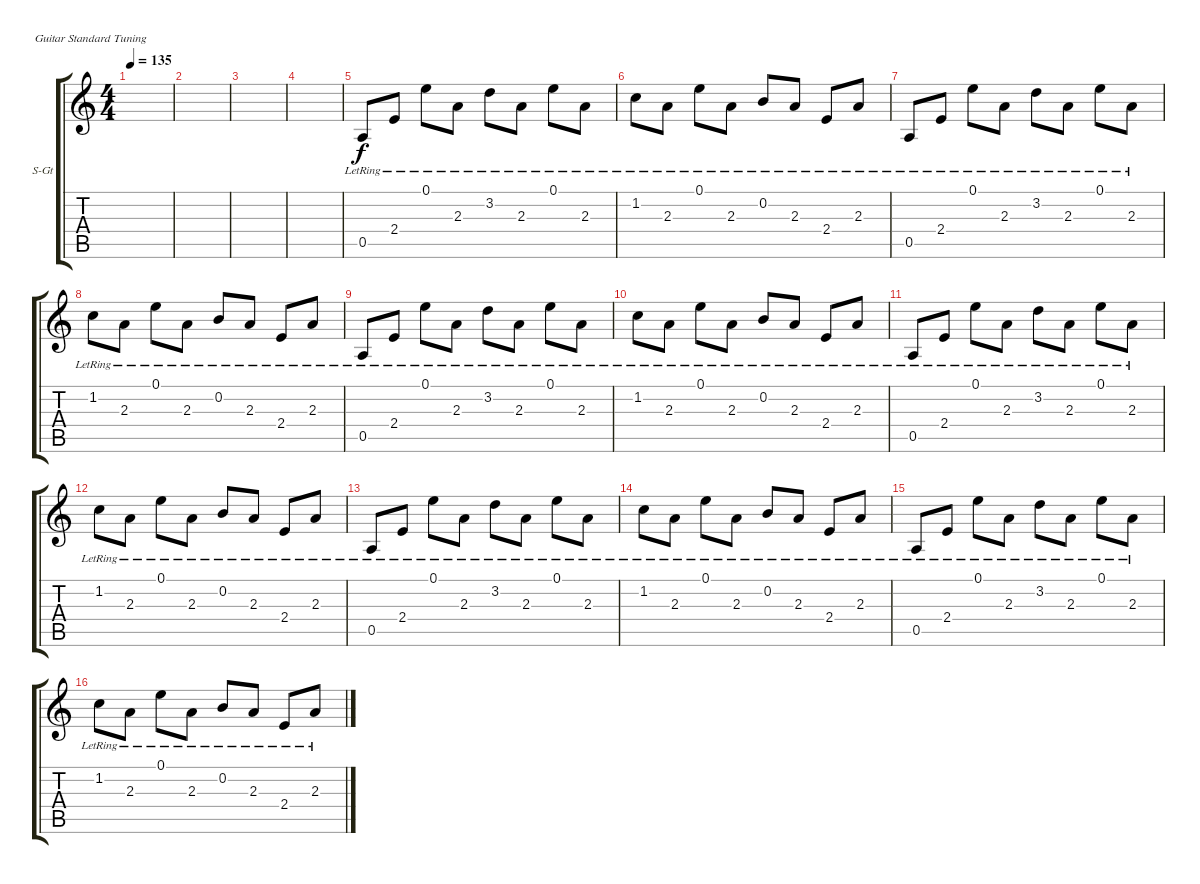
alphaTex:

\defaultSystemsLayout 4
\bracketExtendMode groupsimilarinstruments
\firstSystemTrackNameOrientation horizontal
\otherSystemsTrackNameOrientation horizontal
\track ("Steel Guitar" "S-Gt") {instrument acousticguitarsteel}
\staff {score tabs}
\tuning (E4 B3 G3 D3 A2 E2)
\ts (4 4)
\tempo 135
\clef g2
\scale
0.487395
\ks c
|
\scale
0.256303 |
\scale
0.256303 |
\scale
0.333333 |
\scale
0.333333 0.5{lr}.8 2.4{lr}.8 0.1{lr}.8 2.3{lr}.8 3.2{lr}.8 2.3{lr}.8 0.1{lr}.8 2.3{lr}.8 |
\scale
0.333333 1.2{lr}.8 2.3{lr}.8 0.1{lr}.8 2.3{lr}.8 0.2{lr}.8 2.3{lr}.8 2.4{lr}.8 2.3{lr}.8 |
\scale
0.333333 0.5{lr}.8 2.4{lr}.8 0.1{lr}.8 2.3{lr}.8 3.2{lr}.8 2.3{lr}.8 0.1{lr}.8 2.3{lr}.8 |
\scale
0.333333 1.2{lr}.8 2.3{lr}.8 0.1{lr}.8 2.3{lr}.8 0.2{lr}.8 2.3{lr}.8 2.4{lr}.8 2.3{lr}.8 |
\scale
0.333333 0.5{lr}.8 2.4{lr}.8 0.1{lr}.8 2.3{lr}.8 3.2{lr}.8 2.3{lr}.8 0.1{lr}.8 2.3{lr}.8 |
\scale
0.333333 1.2{lr}.8 2.3{lr}.8 0.1{lr}.8 2.3{lr}.8 0.2{lr}.8 2.3{lr}.8 2.4{lr}.8 2.3{lr}.8 |
\scale
0.333333 0.5{lr}.8 2.4{lr}.8 0.1{lr}.8 2.3{lr}.8 3.2{lr}.8 2.3{lr}.8 0.1{lr}.8 2.3{lr}.8 |
\scale
0.333333 1.2{lr}.8 2.3{lr}.8 0.1{lr}.8 2.3{lr}.8 0.2{lr}.8 2.3{lr}.8 2.4{lr}.8 2.3{lr}.8 |
\scale
0.333333 0.5{lr}.8 2.4{lr}.8 0.1{lr}.8 2.3{lr}.8 3.2{lr}.8 2.3{lr}.8 0.1{lr}.8 2.3{lr}.8 |
\scale
0.333333 1.2{lr}.8 2.3{lr}.8 0.1{lr}.8 2.3{lr}.8 0.2{lr}.8 2.3{lr}.8 2.4{lr}.8 2.3{lr}.8 |
\scale
0.333333 0.5{lr}.8 2.4{lr}.8 0.1{lr}.8 2.3{lr}.8 3.2{lr}.8 2.3{lr}.8 0.1{lr}.8 2.3{lr}.8 |
\scale
0.333333 1.2{lr}.8 2.3{lr}.8 0.1{lr}.8 2.3{lr}.8 0.2{lr}.8 2.3{lr}.8 2.4{lr}.8 2.3{lr}.8
